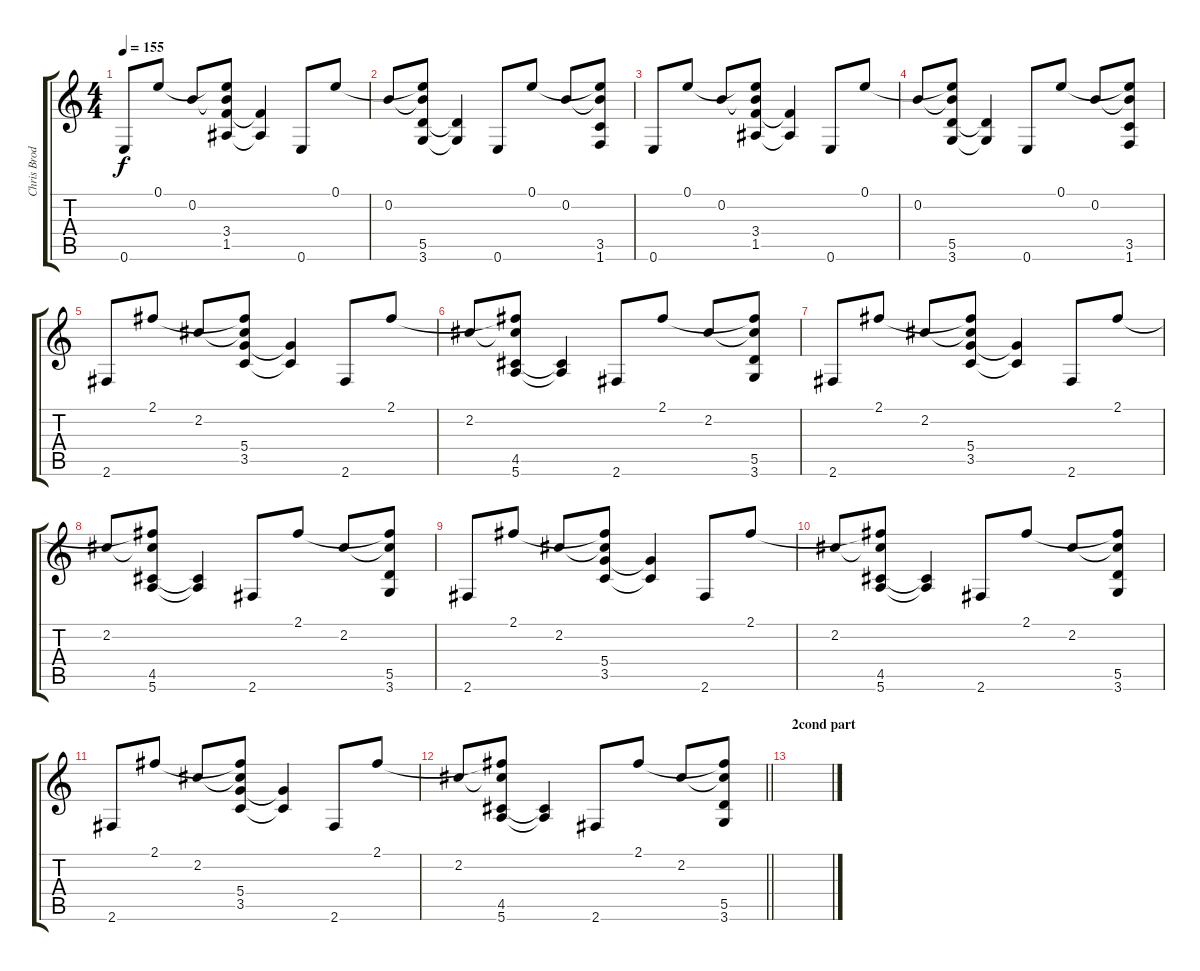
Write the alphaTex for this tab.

\track ("Chris Broderick" "Chris Brod") {instrument distortionguitar}
\staff {score tabs}
\tuning (E4 B3 G3 D3 A2 E2) {hide}
\ts (4 4)
\tempo 155
\clef g2
\ks c
0.6.8{dy f} 0.1.8 0.2.8 (0.1{t} 0.2{t} 3.4 1.5).8 (3.4{t} 1.5{t}).4 0.6.8 0.1.8 |
0.2.8 (0.1{t} 0.2{t} 5.5 3.6).8 (5.5{t} 3.6{t}).4 0.6.8 0.1.8 0.2.8 (0.1{t} 0.2{t} 3.5 1.6).8 |
0.6.8 0.1.8 0.2.8 (0.1{t} 0.2{t} 3.4 1.5).8 (3.4{t} 1.5{t}).4 0.6.8 0.1.8 |
0.2.8 (0.1{t} 0.2{t} 5.5 3.6).8 (5.5{t} 3.6{t}).4 0.6.8 0.1.8 0.2.8 (0.1{t} 0.2{t} 3.5 1.6).8 |
2.6.8 2.1.8 2.2.8 (2.1{t} 2.2{t} 5.4 3.5).8 (5.4{t} 3.5{t}).4 2.6.8 2.1.8 |
2.2.8 (2.1{t} 2.2{t} 4.5 5.6).8 (4.5{t} 5.6{t}).4 2.6.8 2.1.8 2.2.8 (2.1{t} 2.2{t} 5.5 3.6).8 |
2.6.8 2.1.8 2.2.8 (2.1{t} 2.2{t} 5.4 3.5).8 (5.4{t} 3.5{t}).4 2.6.8 2.1.8 |
2.2.8 (2.1{t} 2.2{t} 4.5 5.6).8 (4.5{t} 5.6{t}).4 2.6.8 2.1.8 2.2.8 (2.1{t} 2.2{t} 5.5 3.6).8 |
2.6.8 2.1.8 2.2.8 (2.1{t} 2.2{t} 5.4 3.5).8 (5.4{t} 3.5{t}).4 2.6.8 2.1.8 |
2.2.8 (2.1{t} 2.2{t} 4.5 5.6).8 (4.5{t} 5.6{t}).4 2.6.8 2.1.8 2.2.8 (2.1{t} 2.2{t} 5.5 3.6).8 |
2.6.8 2.1.8 2.2.8 (2.1{t} 2.2{t} 5.4 3.5).8 (5.4{t} 3.5{t}).4 2.6.8 2.1.8 |
\barLineRight lightlight
2.2.8 (2.1{t} 2.2{t} 4.5 5.6).8 (4.5{t} 5.6{t}).4 2.6.8 2.1.8 2.2.8 (2.1{t} 2.2{t} 5.5 3.6).8 |
\section ("" "2cond part")
